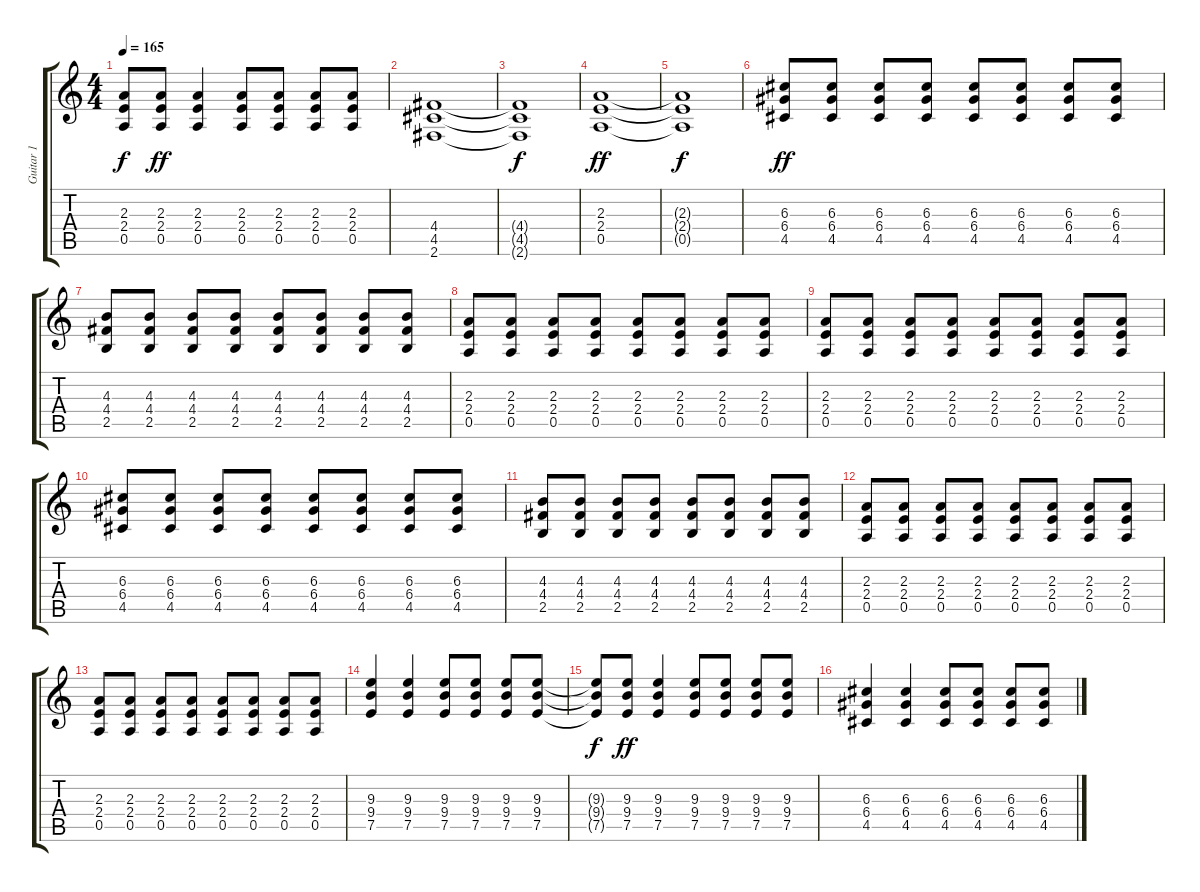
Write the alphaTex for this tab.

\track ("Guitar 1" "Guitar 1") {instrument distortionguitar}
\staff {score tabs}
\tuning (E4 B3 G3 D3 A2 E2) {hide}
\ts (4 4)
\tempo 165
\clef g2
\ks c
(2.3{t} 2.4{t} 0.5{t}).8{dy f} (2.3 2.4 0.5).8{dy ff} (2.3 2.4 0.5).4 (2.3 2.4 0.5).8 (2.3 2.4 0.5).8 (2.3 2.4 0.5).8 (2.3 2.4 0.5).8 |
(4.4 4.5 2.6).1 |
(4.4{t} 4.5{t} 2.6{t}).1{dy f} |
(2.3 2.4 0.5).1{dy ff} |
(2.3{t} 2.4{t} 0.5{t}).1{dy f} |
(6.3 6.4 4.5).8{dy ff} (6.3 6.4 4.5).8 (6.3 6.4 4.5).8 (6.3 6.4 4.5).8 (6.3 6.4 4.5).8 (6.3 6.4 4.5).8 (6.3 6.4 4.5).8 (6.3 6.4 4.5).8 |
(4.3 4.4 2.5).8 (4.3 4.4 2.5).8 (4.3 4.4 2.5).8 (4.3 4.4 2.5).8 (4.3 4.4 2.5).8 (4.3 4.4 2.5).8 (4.3 4.4 2.5).8 (4.3 4.4 2.5).8 |
(2.3 2.4 0.5).8 (2.3 2.4 0.5).8 (2.3 2.4 0.5).8 (2.3 2.4 0.5).8 (2.3 2.4 0.5).8 (2.3 2.4 0.5).8 (2.3 2.4 0.5).8 (2.3 2.4 0.5).8 |
(2.3 2.4 0.5).8 (2.3 2.4 0.5).8 (2.3 2.4 0.5).8 (2.3 2.4 0.5).8 (2.3 2.4 0.5).8 (2.3 2.4 0.5).8 (2.3 2.4 0.5).8 (2.3 2.4 0.5).8 |
(6.3 6.4 4.5).8 (6.3 6.4 4.5).8 (6.3 6.4 4.5).8 (6.3 6.4 4.5).8 (6.3 6.4 4.5).8 (6.3 6.4 4.5).8 (6.3 6.4 4.5).8 (6.3 6.4 4.5).8 |
(4.3 4.4 2.5).8 (4.3 4.4 2.5).8 (4.3 4.4 2.5).8 (4.3 4.4 2.5).8 (4.3 4.4 2.5).8 (4.3 4.4 2.5).8 (4.3 4.4 2.5).8 (4.3 4.4 2.5).8 |
(2.3 2.4 0.5).8 (2.3 2.4 0.5).8 (2.3 2.4 0.5).8 (2.3 2.4 0.5).8 (2.3 2.4 0.5).8 (2.3 2.4 0.5).8 (2.3 2.4 0.5).8 (2.3 2.4 0.5).8 |
(2.3 2.4 0.5).8 (2.3 2.4 0.5).8 (2.3 2.4 0.5).8 (2.3 2.4 0.5).8 (2.3 2.4 0.5).8 (2.3 2.4 0.5).8 (2.3 2.4 0.5).8 (2.3 2.4 0.5).8 |
(9.3 9.4 7.5).4 (9.3 9.4 7.5).4 (9.3 9.4 7.5).8 (9.3 9.4 7.5).8 (9.3 9.4 7.5).8 (9.3 9.4 7.5).8 |
(9.3{t} 9.4{t} 7.5{t}).8{dy f} (9.3 9.4 7.5).8{dy ff} (9.3 9.4 7.5).4 (9.3 9.4 7.5).8 (9.3 9.4 7.5).8 (9.3 9.4 7.5).8 (9.3 9.4 7.5).8 |
(6.3 6.4 4.5).4 (6.3 6.4 4.5).4 (6.3 6.4 4.5).8 (6.3 6.4 4.5).8 (6.3 6.4 4.5).8 (6.3 6.4 4.5).8
